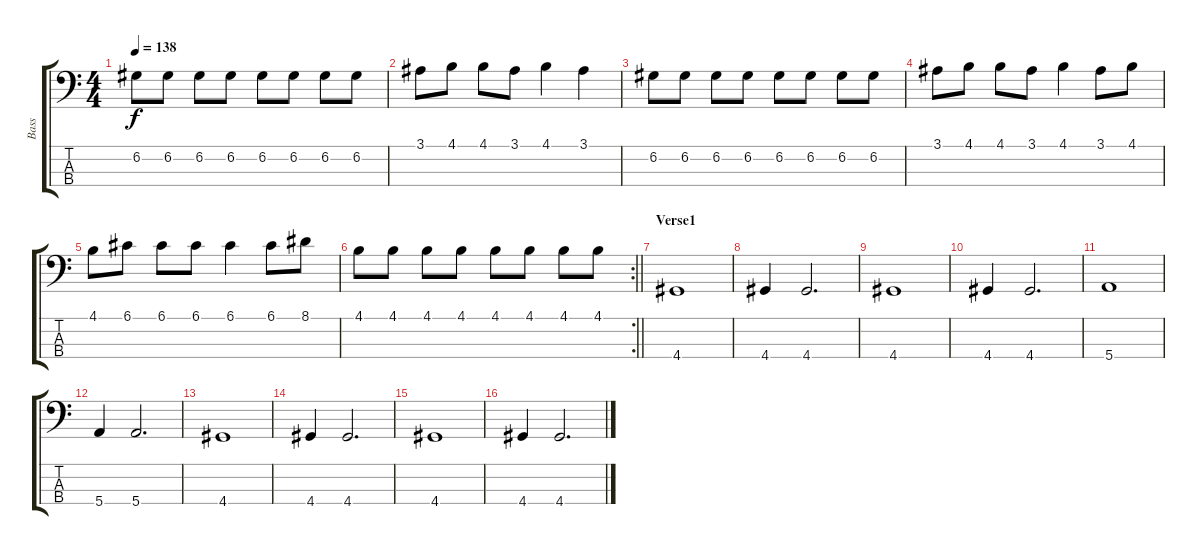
\track ("Bass" "Bass") {instrument electricbassfinger}
\staff {score tabs}
\tuning (G2 D2 A1 E1) {hide}
\ts (4 4)
\tempo 138
\clef f4
\ks c
6.2.8{dy f} 6.2.8 6.2.8 6.2.8 6.2.8 6.2.8 6.2.8 6.2.8 |
3.1.8 4.1.8 4.1.8 3.1.8 4.1.4 3.1.4 |
6.2.8 6.2.8 6.2.8 6.2.8 6.2.8 6.2.8 6.2.8 6.2.8 |
3.1.8 4.1.8 4.1.8 3.1.8 4.1.4 3.1.8 4.1.8 |
4.1.8 6.1.8 6.1.8 6.1.8 6.1.4 6.1.8 8.1.8 |
\rc 2
\barLineRight lightlight
4.1.8 4.1.8 4.1.8 4.1.8 4.1.8 4.1.8 4.1.8 4.1.8 |
\section ("" "Verse1")
4.4.1 |
4.4.4 4.4.2{d} |
4.4.1 |
4.4.4 4.4.2{d} |
5.4.1 |
5.4.4 5.4.2{d} |
4.4.1 |
4.4.4 4.4.2{d} |
4.4.1 |
4.4.4 4.4.2{d}
